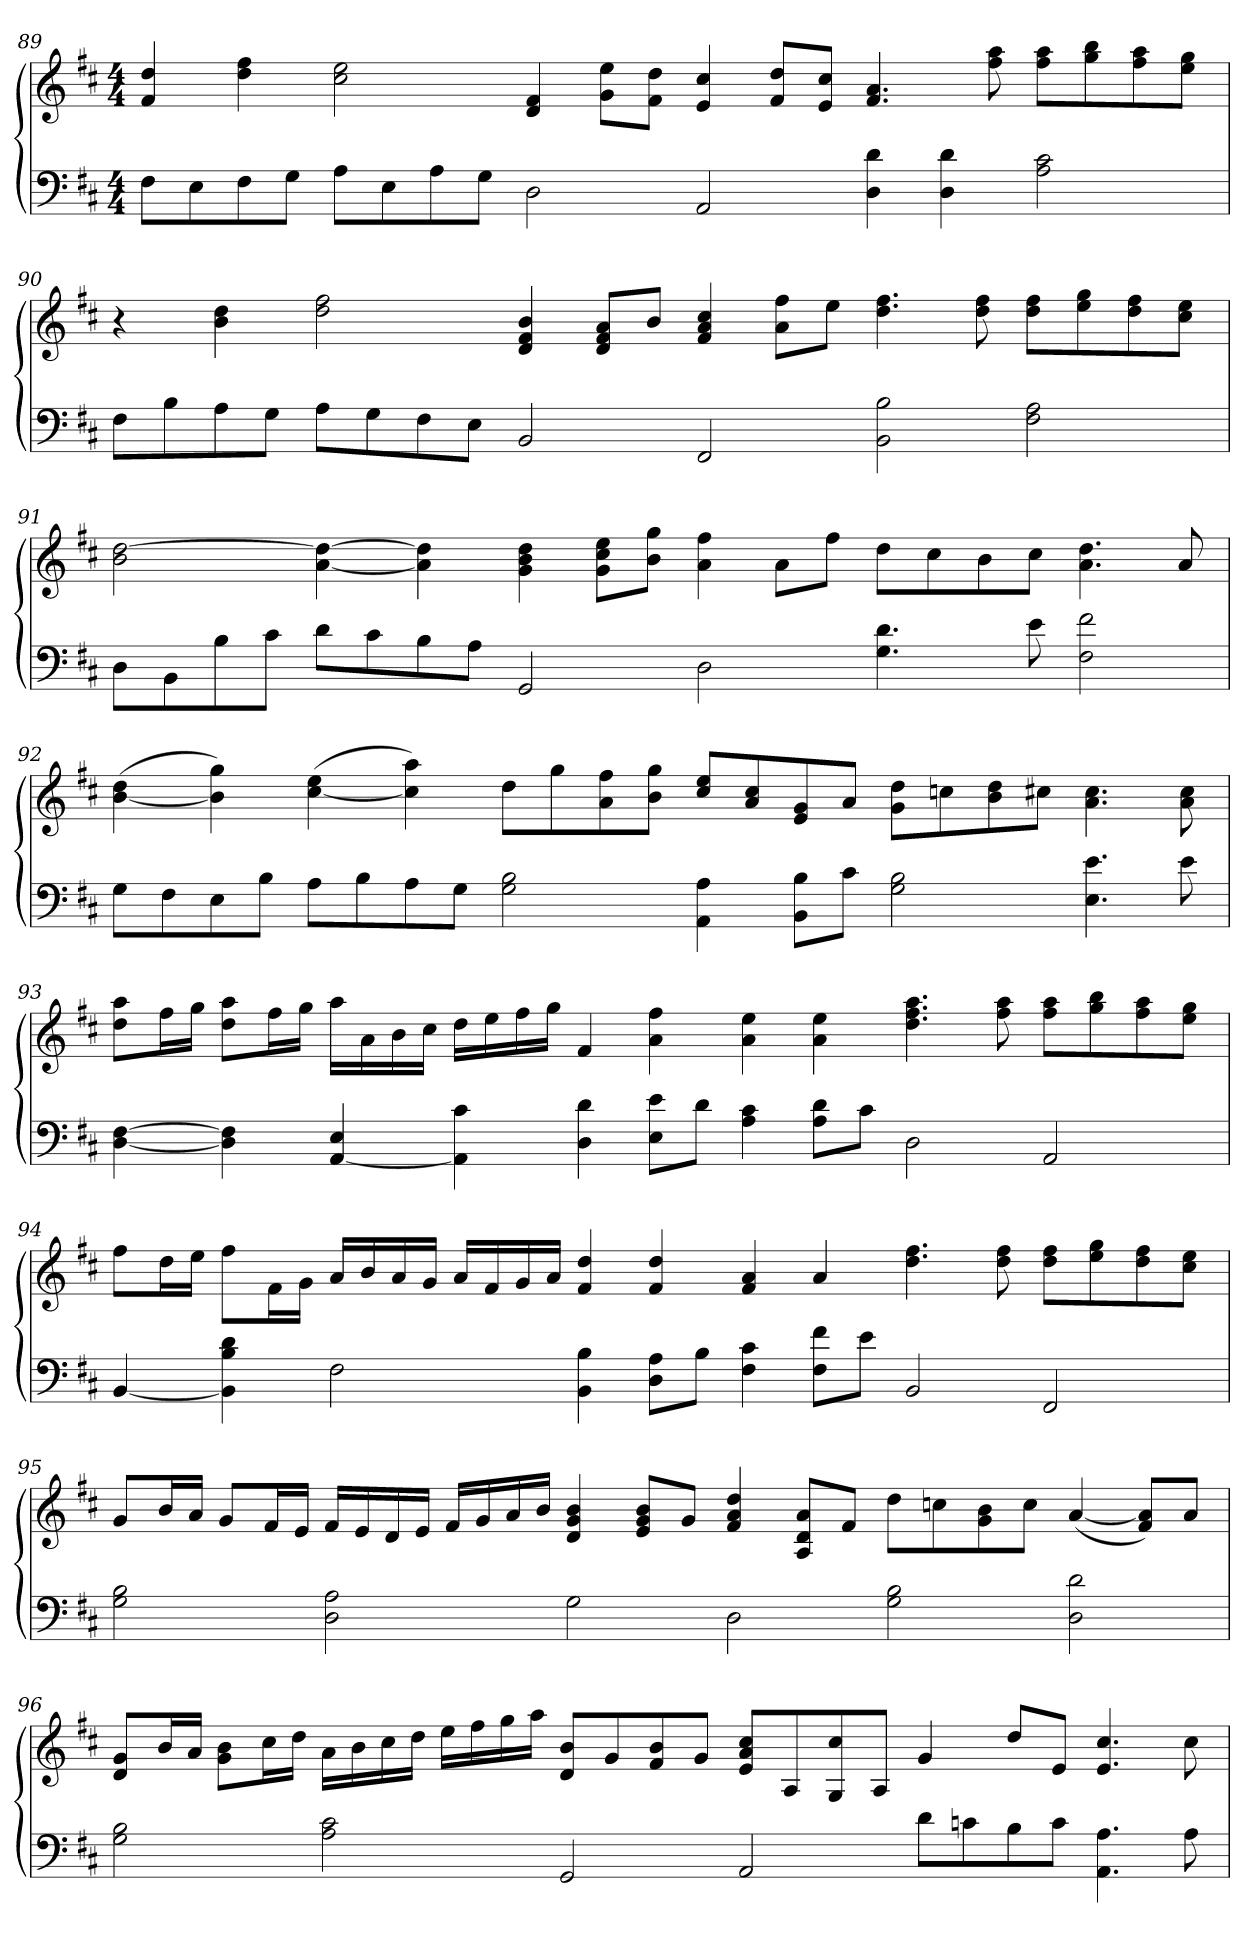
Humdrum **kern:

**kern	**kern
*part2	*part1
*staff2	*staff1
*clefF4	*clefG2
*k[f#c#]	*k[f#c#]
*M4/4	*M4/4
=89	=89
8F#L	4f# 4dd
8E	.
8F#	4dd 4ff#
8GJ	.
8AL	2cc# 2ee
8E	.
8A	.
8GJ	.
2D	4d 4f#
.	8g 8eeL
.	8f# 8ddJ
2AA	4e 4cc#
.	8f# 8ddL
.	8e 8cc#J
4D 4d	4.f# 4.a
4D 4d	.
.	8ff# 8aa
2A 2c#	8ff# 8aaL
.	8gg 8bb
.	8ff# 8aa
.	8ee 8ggJ
=90	=90
8F#L	4r
8B	.
8A	4b 4dd
8GJ	.
8AL	2dd 2ff#
8G	.
8F#	.
8EJ	.
2BB	4d 4f# 4b
.	8d 8f# 8aL
.	8bJ
2FF#	4f# 4a 4cc#
.	8a 8ff#L
.	8eeJ
2BB 2B	4.dd 4.ff#
.	8dd 8ff#
2F# 2A	8dd 8ff#L
.	8ee 8gg
.	8dd 8ff#
.	8cc# 8eeJ
=91	=91
8DL	2b [2dd
8BB	.
8B	.
8c#J	.
8dL	[4a 4dd_
8c#	.
8B	4a] 4dd]
8AJ	.
2GG	4g 4b 4dd
.	8g 8cc# 8eeL
.	8b 8ggJ
2D	4a 4ff#
.	8aL
.	8ff#J
4.G 4.d	8ddL
.	8cc#
.	8b
8e	8cc#J
2F# 2f#	4.a 4.dd
.	8a
=92	=92
8GL	(<[4b 4dd
8F#	.
8E	4b] 4gg)
8BJ	.
8AL	(<[4cc# 4ee
8B	.
8A	4cc#] 4aa)
8GJ	.
2G 2B	8ddL
.	8gg
.	8a 8ff#
.	8b 8ggJ
4AA 4A	8cc# 8eeL
.	8a 8cc#
8BB 8BL	8e 8g
8c#J	8aJ
2G 2B	8g 8ddL
.	8ccn
.	8b 8dd
.	8cc#XJ
4.E 4.e	4.a 4.cc#
8e	8a 8cc#
=93	=93
[4D [4F#	8dd 8aaL
.	16ff#L
.	16ggJJ
4D] 4F#]	8dd 8aaL
.	16ff#L
.	16ggJJ
[4AA 4E	16aaLL
.	16a
.	16b
.	16cc#JJ
4AA] 4c#	16ddLL
.	16ee
.	16ff#
.	16ggJJ
4D 4d	4f#
8E 8eL	4a 4ff#
8dJ	.
4A 4c#	4a 4ee
8A 8dL	4a 4ee
8c#J	.
2D	4.dd 4.ff# 4.aa
.	8ff# 8aa
2AA	8ff# 8aaL
.	8gg 8bb
.	8ff# 8aa
.	8ee 8ggJ
=94	=94
[4BB	8ff#L
.	16ddL
.	16eeJJ
4BB] 4B 4d	8ff#L
.	16f#L
.	16gJJ
2F#	16aLL
.	16b
.	16a
.	16gJJ
.	16aLL
.	16f#
.	16g
.	16aJJ
4BB 4B	4f# 4dd
8D 8AL	4f# 4dd
8BJ	.
4F# 4c#	4f# 4a
8F# 8f#L	4a
8eJ	.
2BB	4.dd 4.ff#
.	8dd 8ff#
2FF#	8dd 8ff#L
.	8ee 8gg
.	8dd 8ff#
.	8cc# 8eeJ
=95	=95
2G 2B	8gL
.	16bL
.	16aJJ
.	8gL
.	16f#L
.	16eJJ
2D 2A	16f#LL
.	16e
.	16d
.	16eJJ
.	16f#LL
.	16g
.	16a
.	16bJJ
2G	4d 4g 4b
.	8e 8g 8bL
.	8gJ
2D	4f# 4a 4dd
.	8A 8d 8aL
.	8f#J
2G 2B	8ddL
.	8ccn
.	8g 8b
.	8ccJ
2D 2d	(<[4a
.	8f# 8a]L)
.	8aJ
=96	=96
2G 2B	8d 8gL
.	16bL
.	16aJJ
.	8g 8bL
.	16cc#L
.	16ddJJ
2A 2c#	16aLL
.	16b
.	16cc#
.	16ddJJ
.	16eeLL
.	16ff#
.	16gg
.	16aaJJ
2GG	8d 8bL
.	8g
.	8f# 8b
.	8gJ
2AA	8e 8a 8cc#L
.	8A
.	8G 8cc#
.	8AJ
8dL	4g
8cn	.
8B	8ddL
8cJ	8eJ
4.AA 4.A	4.e 4.cc#
8A	8cc#
=	=
*-	*-
